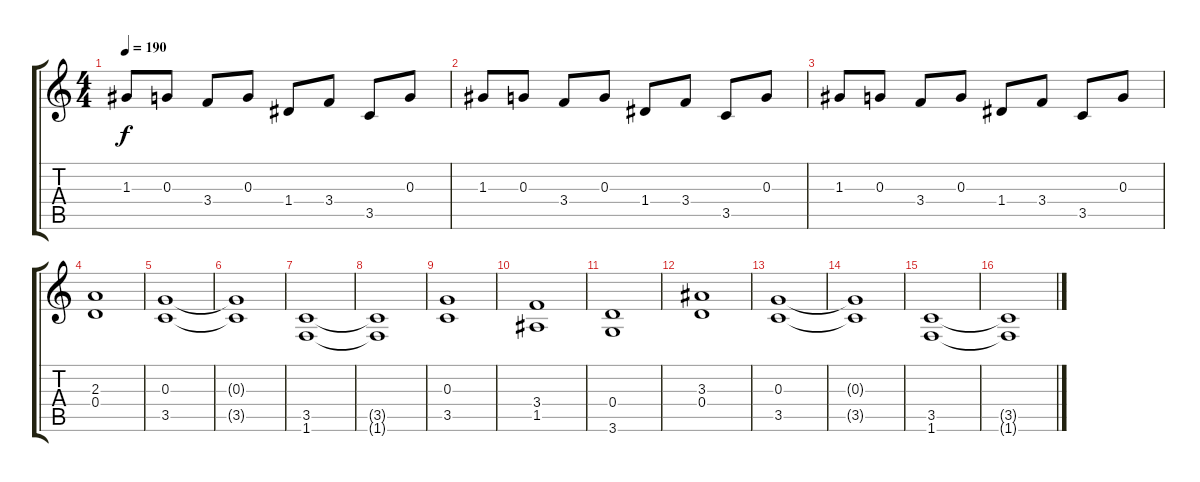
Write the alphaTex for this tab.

\track "" {instrument distortionguitar}
\staff {score tabs}
\tuning (E4 B3 G3 D3 A2 E2) {hide}
\ts (4 4)
\tempo 190
\clef g2
\ks c
1.3.8{dy f} 0.3.8 3.4.8 0.3.8 1.4.8 3.4.8 3.5.8 0.3.8 |
1.3.8 0.3.8 3.4.8 0.3.8 1.4.8 3.4.8 3.5.8 0.3.8 |
1.3.8 0.3.8 3.4.8 0.3.8 1.4.8 3.4.8 3.5.8 0.3.8 |
(2.3 0.4).1 |
(0.3 3.5).1 |
(0.3{t} 3.5{t}).1 |
(3.5 1.6).1 |
(3.5{t} 1.6{t}).1 |
(0.3 3.5).1 |
(3.4 1.5).1 |
(0.4 3.6).1 |
(3.3 0.4).1 |
(0.3 3.5).1 |
(0.3{t} 3.5{t}).1 |
(3.5 1.6).1 |
(3.5{t} 1.6{t}).1
